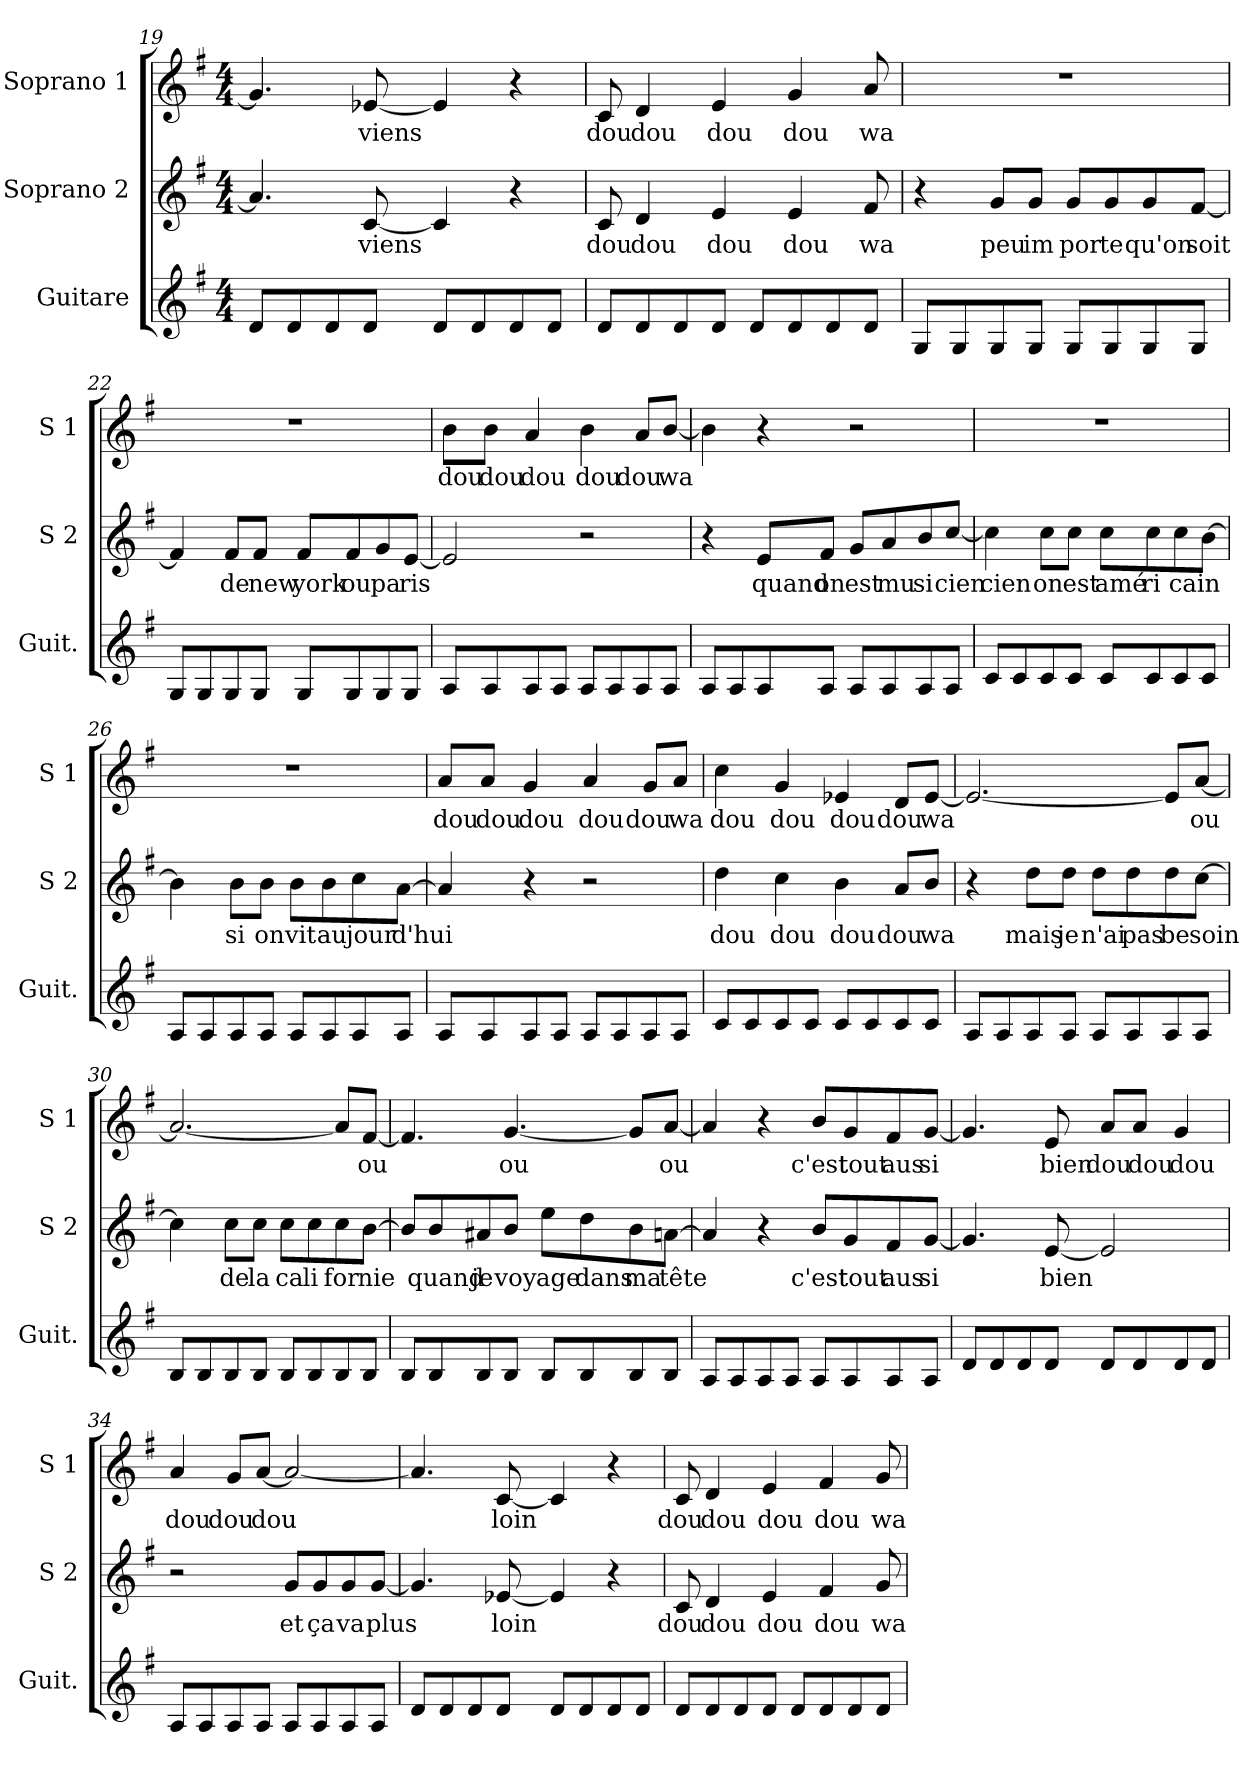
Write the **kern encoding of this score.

**kern	**kern	**text	**kern	**text
*part3	*part2	*part2	*part1	*part1
*staff3	*staff2	*staff2	*staff1	*staff1
*I"Guitare	*I"Soprano 2	*	*I"Soprano 1	*
*I'Guit.	*I'S 2	*	*I'S 1	*
*clefG2	*clefG2	*	*clefG2	*
*ITrd7c12	*	*	*	*
*k[f#]	*k[f#]	*	*k[f#]	*
*G:	*G:	*	*G:	*
*M4/4	*M4/4	*	*M4/4	*
=19	=19	=19	=19	=19
8D/L	4.a/]	.	4.g/]	.
8D/	.	.	.	.
8D/	.	.	.	.
!	!	!LO:LY:b	!	!LO:LY:b
8D/J	[8c/	viens	[8e-X/	viens
8D/L	4c/]	.	4e-/]	.
8D/	.	.	.	.
8D/	4r	.	4r	.
8D/J	.	.	.	.
=20	=20	=20	=20	=20
!	!	!LO:LY:b	!	!LO:LY:b
8D/L	8c/	dou	8c/	dou
!	!	!LO:LY:b	!	!LO:LY:b
8D/	4d/	dou	4d/	dou
8D/	.	.	.	.
!	!	!LO:LY:b	!	!LO:LY:b
8D/J	4e/	dou	4e/	dou
8D/L	.	.	.	.
!	!	!LO:LY:b	!	!LO:LY:b
8D/	4e/	dou	4g/	dou
8D/	.	.	.	.
!	!	!LO:LY:b	!	!LO:LY:b
8D/J	8f#/	wa	8a/	wa
!!LO:LB:g=z
=21	=21	=21	=21	=21
8GG/L	4r	.	1r	.
8GG/	.	.	.	.
!	!	!LO:LY:b	!	!
8GG/	8g/L	peu	.	.
!	!	!LO:LY:b	!	!
8GG/J	8g/J	im	.	.
!	!	!LO:LY:b	!	!
8GG/L	8g/L	por	.	.
!	!	!LO:LY:b	!	!
8GG/	8g/	te	.	.
!	!	!LO:LY:b	!	!
8GG/	8g/	qu'on	.	.
!	!	!LO:LY:b	!	!
8GG/J	[8f#/J	soit	.	.
=22	=22	=22	=22	=22
8GG/L	4f#/]	.	1r	.
8GG/	.	.	.	.
!	!	!LO:LY:b	!	!
8GG/	8f#/L	de	.	.
!	!	!LO:LY:b	!	!
8GG/J	8f#/J	new	.	.
!	!	!LO:LY:b	!	!
8GG/L	8f#/L	york	.	.
!	!	!LO:LY:b	!	!
8GG/	8f#/	ou	.	.
!	!	!LO:LY:b	!	!
8GG/	8g/	pa	.	.
!	!	!LO:LY:b	!	!
8GG/J	[8e/J	ris	.	.
=23	=23	=23	=23	=23
!	!	!	!	!LO:LY:b
8AA/L	2e/]	.	8b\L	dou
!	!	!	!	!LO:LY:b
8AA/	.	.	8b\J	dou
!	!	!	!	!LO:LY:b
8AA/	.	.	4a/	dou
8AA/J	.	.	.	.
!	!	!	!	!LO:LY:b
8AA/L	2r	.	4b\	dou
8AA/	.	.	.	.
!	!	!	!	!LO:LY:b
8AA/	.	.	8a/L	dou
!	!	!	!	!LO:LY:b
8AA/J	.	.	[8b/J	wa
=24	=24	=24	=24	=24
8AA/L	4r	.	4b\]	.
8AA/	.	.	.	.
!	!	!LO:LY:b	!	!
8AA/	8e/L	quand	4r	.
!	!	!LO:LY:b	!	!
8AA/J	8f#/J	on	.	.
!	!	!LO:LY:b	!	!
8AA/L	8g/L	est	2r	.
!	!	!LO:LY:b	!	!
8AA/	8a/	mu	.	.
!	!	!LO:LY:b	!	!
8AA/	8b/	si	.	.
!	!	!LO:LY:b	!	!
8AA/J	[8cc/J	cien	.	.
!!LO:PB:g=z
=25	=25	=25	=25	=25
!	!	!LO:LY:b	!	!
8C/L	4cc\]	cien	1r	.
8C/	.	.	.	.
!	!	!LO:LY:b	!	!
8C/	8cc\L	on	.	.
!	!	!LO:LY:b	!	!
8C/J	8cc\J	est	.	.
!	!	!LO:LY:b	!	!
8C/L	8cc\L	amé	.	.
!	!	!LO:LY:b	!	!
8C/	8cc\	ri	.	.
!	!	!LO:LY:b	!	!
8C/	8cc\	cain	.	.
8C/J	[8b\J	.	.	.
=26	=26	=26	=26	=26
8AA/L	4b\]	.	1r	.
8AA/	.	.	.	.
!	!	!LO:LY:b	!	!
8AA/	8b\L	si	.	.
!	!	!LO:LY:b	!	!
8AA/J	8b\J	on	.	.
!	!	!LO:LY:b	!	!
8AA/L	8b\L	vit	.	.
!	!	!LO:LY:b	!	!
8AA/	8b\	au	.	.
!	!	!LO:LY:b	!	!
8AA/	8cc\	jour	.	.
!	!	!LO:LY:b	!	!
8AA/J	[8a\J	d'hui	.	.
=27	=27	=27	=27	=27
!	!	!	!	!LO:LY:b
8AA/L	4a/]	.	8a/L	dou
!	!	!	!	!LO:LY:b
8AA/	.	.	8a/J	dou
!	!	!	!	!LO:LY:b
8AA/	4r	.	4g/	dou
8AA/J	.	.	.	.
!	!	!	!	!LO:LY:b
8AA/L	2r	.	4a/	dou
8AA/	.	.	.	.
!	!	!	!	!LO:LY:b
8AA/	.	.	8g/L	dou
!	!	!	!	!LO:LY:b
8AA/J	.	.	8a/J	wa
=28	=28	=28	=28	=28
!	!	!LO:LY:b	!	!LO:LY:b
8C/L	4dd\	dou	4cc\	dou
8C/	.	.	.	.
!	!	!LO:LY:b	!	!LO:LY:b
8C/	4cc\	dou	4g/	dou
8C/J	.	.	.	.
!	!	!LO:LY:b	!	!LO:LY:b
8C/L	4b\	dou	4e-X/	dou
8C/	.	.	.	.
!	!	!LO:LY:b	!	!LO:LY:b
8C/	8a/L	dou	8d/L	dou
!	!	!LO:LY:b	!	!LO:LY:b
8C/J	8b/J	wa	[8e-/J	wa
!!LO:LB:g=z
=29	=29	=29	=29	=29
8AA/L	4r	.	2.e-/_	.
8AA/	.	.	.	.
!	!	!LO:LY:b	!	!
8AA/	8dd\L	mais	.	.
!	!	!LO:LY:b	!	!
8AA/J	8dd\J	je	.	.
!	!	!LO:LY:b	!	!
8AA/L	8dd\L	n'ai	.	.
!	!	!LO:LY:b	!	!
8AA/	8dd\	pas	.	.
!	!	!LO:LY:b	!	!
8AA/	8dd\	be	8e-/L]	.
!	!	!LO:LY:b	!	!LO:LY:b
8AA/J	[8cc\J	soin	[8a/J	ou
=30	=30	=30	=30	=30
8BB/L	4cc\]	.	2.a/_	.
8BB/	.	.	.	.
!	!	!LO:LY:b	!	!
8BB/	8cc\L	de	.	.
!	!	!LO:LY:b	!	!
8BB/J	8cc\J	la	.	.
!	!	!LO:LY:b	!	!
8BB/L	8cc\L	ca	.	.
!	!	!LO:LY:b	!	!
8BB/	8cc\	li	.	.
!	!	!LO:LY:b	!	!
8BB/	8cc\	for	8a/L]	.
!	!	!LO:LY:b	!	!LO:LY:b
8BB/J	[8b\J	nie	[8f#/J	ou
=31	=31	=31	=31	=31
8BB/L	8b/L]	.	4.f#/]	.
!	!	!LO:LY:b	!	!
8BB/	8b/	quand	.	.
!	!	!LO:LY:b	!	!
8BB/	8a#X/	je	.	.
!	!	!LO:LY:b	!	!LO:LY:b
8BB/J	8b/J	voy	[4.g/	ou
!	!	!LO:LY:b	!	!
8BB/L	8ee\L	age	.	.
!	!	!LO:LY:b	!	!
8BB/	8dd\	dans	.	.
!	!	!LO:LY:b	!	!
8BB/	8b\	ma	8g/L]	.
!	!	!LO:LY:b	!	!LO:LY:b
8BB/J	[8an\J	tête	[8a/J	ou
=32	=32	=32	=32	=32
8AA/L	4a/]	.	4a/]	.
8AA/	.	.	.	.
8AA/	4r	.	4r	.
8AA/J	.	.	.	.
!	!	!LO:LY:b	!	!LO:LY:b
8AA/L	8b/L	c'est	8b/L	c'est
!	!	!LO:LY:b	!	!LO:LY:b
8AA/	8g/	tout	8g/	tout
!	!	!LO:LY:b	!	!LO:LY:b
8AA/	8f#/	aus	8f#/	aus
!	!	!LO:LY:b	!	!LO:LY:b
8AA/J	[8g/J	si	[8g/J	si
!!LO:LB:g=z
=33	=33	=33	=33	=33
8D/L	4.g/]	.	4.g/]	.
8D/	.	.	.	.
8D/	.	.	.	.
!	!	!LO:LY:b	!	!LO:LY:b
8D/J	[8e/	bien	8e/	bien
!	!	!	!	!LO:LY:b
8D/L	2e/]	.	8a/L	dou
!	!	!	!	!LO:LY:b
8D/	.	.	8a/J	dou
!	!	!	!	!LO:LY:b
8D/	.	.	4g/	dou
8D/J	.	.	.	.
=34	=34	=34	=34	=34
!	!	!	!	!LO:LY:b
8AA/L	2r	.	4a/	dou
8AA/	.	.	.	.
!	!	!	!	!LO:LY:b
8AA/	.	.	8g/L	dou
!	!	!	!	!LO:LY:b
8AA/J	.	.	[8a/J	dou
!	!	!LO:LY:b	!	!
8AA/L	8g/L	et	2a/_	.
!	!	!LO:LY:b	!	!
8AA/	8g/	ça	.	.
!	!	!LO:LY:b	!	!
8AA/	8g/	va	.	.
!	!	!LO:LY:b	!	!
8AA/J	[8g/J	plus	.	.
=35	=35	=35	=35	=35
8D/L	4.g/]	.	4.a/]	.
8D/	.	.	.	.
8D/	.	.	.	.
!	!	!LO:LY:b	!	!LO:LY:b
8D/J	[8e-X/	loin	[8c/	loin
8D/L	4e-/]	.	4c/]	.
8D/	.	.	.	.
8D/	4r	.	4r	.
8D/J	.	.	.	.
=36	=36	=36	=36	=36
!	!	!LO:LY:b	!	!LO:LY:b
8D/L	8c/	dou	8c/	dou
!	!	!LO:LY:b	!	!LO:LY:b
8D/	4d/	dou	4d/	dou
8D/	.	.	.	.
!	!	!LO:LY:b	!	!LO:LY:b
8D/J	4e/	dou	4e/	dou
8D/L	.	.	.	.
!	!	!LO:LY:b	!	!LO:LY:b
8D/	4f#/	dou	4f#/	dou
8D/	.	.	.	.
!	!	!LO:LY:b	!	!LO:LY:b
8D/J	8g/	wa	8g/	wa
=	=	=	=	=
*-	*-	*-	*-	*-
